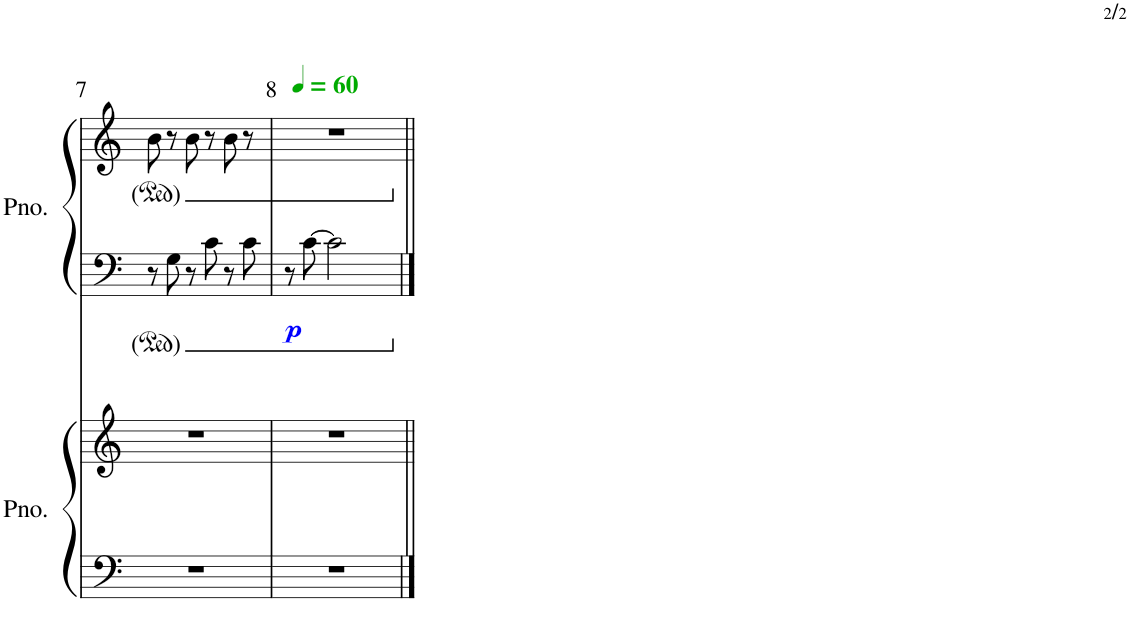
**kern	**kern	**kern	**kern	**dynam
*part2	*part2	*part1	*part1	*part1
*staff4	*staff3	*staff2	*staff1	*staff1/2
*I"ピアノ	*	*I"ピアノ	*	*
!!LO:PB:g=z
*clefF4	*clefG2	*clefF4	*clefG2	*
*k[]	*k[]	*k[]	*k[]	*
*M3/4	*M3/4	*M3/4	*M3/4	*
=7	=7	=7	=7	=7
2.r	2.r	8r	8b\	.
.	.	8G\	8r	.
.	.	8r	8b\	.
.	.	8c\	8r	.
.	.	8r	8b\	.
.	.	8c\	8r	.
=8	=8	=8	=8	=8
*	*	*	*MM60	*
!	!	!	!	!LO:DY:b=2
2.r	2.r	8r	2.r	p
.	.	[8c\	.	.
.	.	2c\]	.	.
=||	=||	=||	=||	=||
*-	*-	*-	*-	*-
